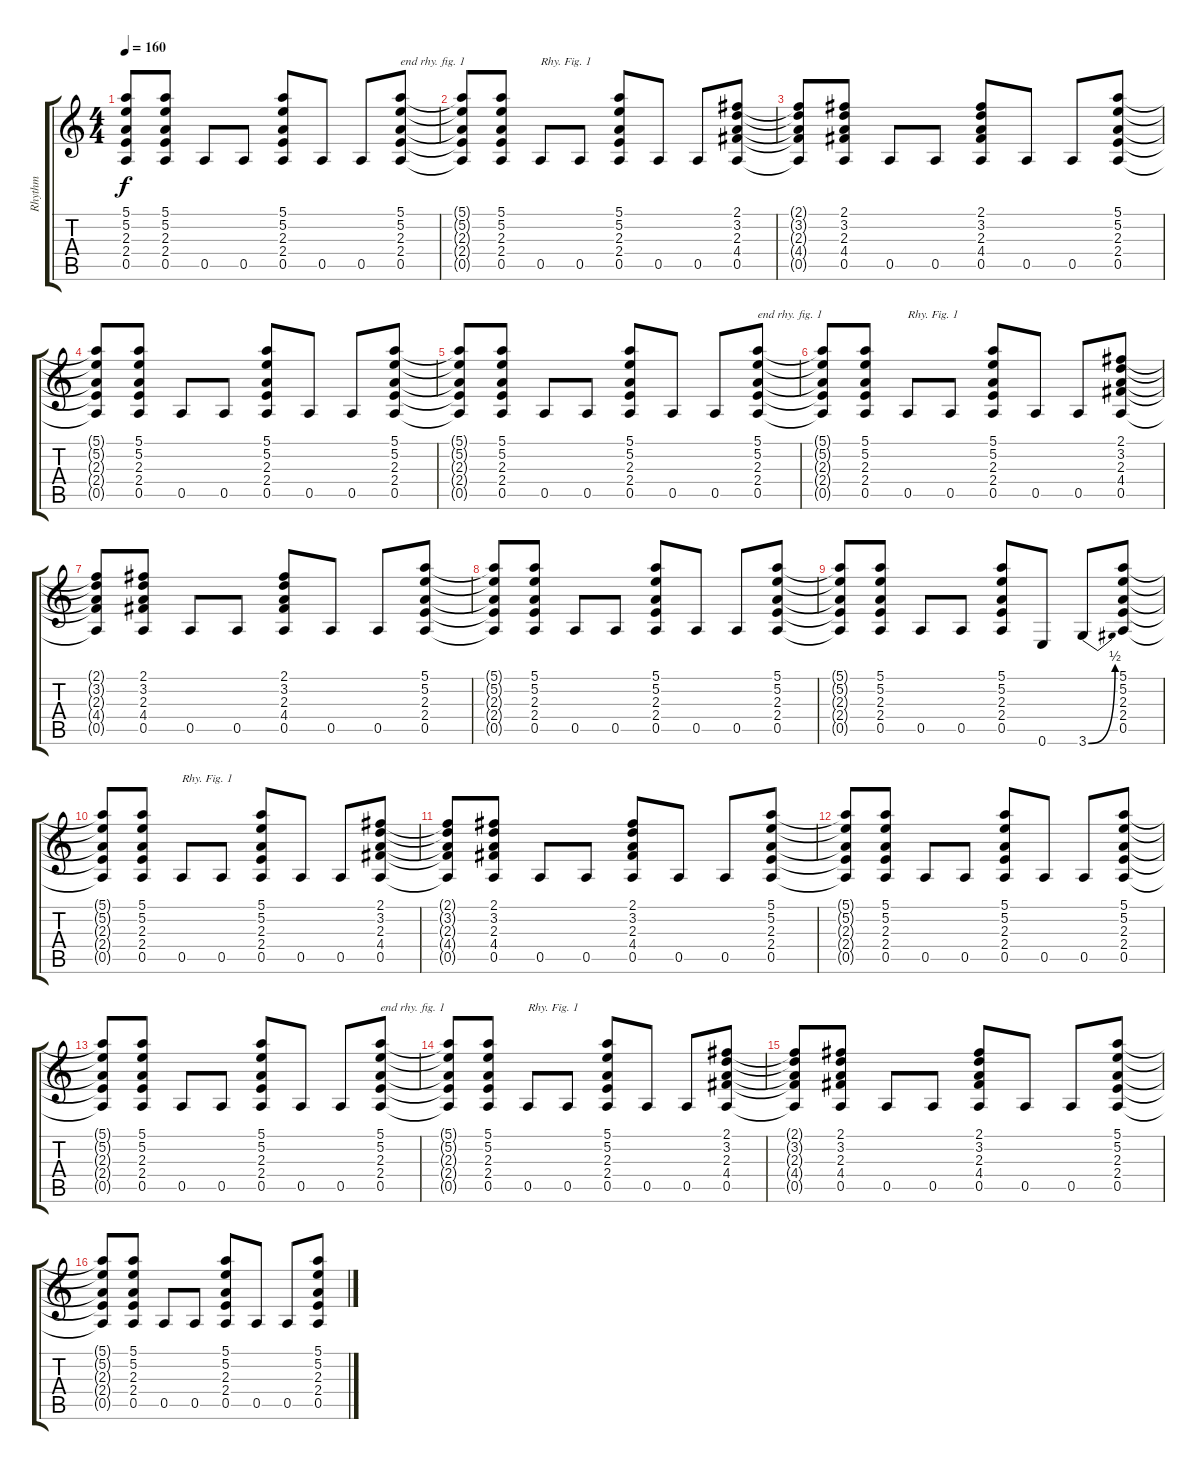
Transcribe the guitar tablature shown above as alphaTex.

\track ("Rhythm" "Rhythm") {instrument overdrivenguitar}
\staff {score tabs}
\tuning (E4 B3 G3 D3 A2 E2) {hide}
\ts (4 4)
\tempo 160
\clef g2
\ks c
(5.1{t} 5.2{t} 2.3{t} 2.4{t} 0.5{t}).8{dy f} (5.1 5.2 2.3 2.4 0.5).8 0.5.8 0.5.8 (5.1 5.2 2.3 2.4 0.5).8 0.5.8 0.5.8 (5.1 5.2 2.3 2.4 0.5).8{txt "end rhy. fig. 1"} |
(5.1{t} 5.2{t} 2.3{t} 2.4{t} 0.5{t}).8 (5.1 5.2 2.3 2.4 0.5).8 0.5.8{txt "Rhy. Fig. 1"} 0.5.8 (5.1 5.2 2.3 2.4 0.5).8 0.5.8 0.5.8 (2.1 3.2 2.3 4.4 0.5).8 |
(2.1{t} 3.2{t} 2.3{t} 4.4{t} 0.5{t}).8 (2.1 3.2 2.3 4.4 0.5).8 0.5.8 0.5.8 (2.1 3.2 2.3 4.4 0.5).8 0.5.8 0.5.8 (5.1 5.2 2.3 2.4 0.5).8 |
(5.1{t} 5.2{t} 2.3{t} 2.4{t} 0.5{t}).8 (5.1 5.2 2.3 2.4 0.5).8 0.5.8 0.5.8 (5.1 5.2 2.3 2.4 0.5).8 0.5.8 0.5.8 (5.1 5.2 2.3 2.4 0.5).8 |
(5.1{t} 5.2{t} 2.3{t} 2.4{t} 0.5{t}).8 (5.1 5.2 2.3 2.4 0.5).8 0.5.8 0.5.8 (5.1 5.2 2.3 2.4 0.5).8 0.5.8 0.5.8 (5.1 5.2 2.3 2.4 0.5).8{txt "end rhy. fig. 1"} |
(5.1{t} 5.2{t} 2.3{t} 2.4{t} 0.5{t}).8 (5.1 5.2 2.3 2.4 0.5).8 0.5.8{txt "Rhy. Fig. 1"} 0.5.8 (5.1 5.2 2.3 2.4 0.5).8 0.5.8 0.5.8 (2.1 3.2 2.3 4.4 0.5).8 |
(2.1{t} 3.2{t} 2.3{t} 4.4{t} 0.5{t}).8 (2.1 3.2 2.3 4.4 0.5).8 0.5.8 0.5.8 (2.1 3.2 2.3 4.4 0.5).8 0.5.8 0.5.8 (5.1 5.2 2.3 2.4 0.5).8 |
(5.1{t} 5.2{t} 2.3{t} 2.4{t} 0.5{t}).8 (5.1 5.2 2.3 2.4 0.5).8 0.5.8 0.5.8 (5.1 5.2 2.3 2.4 0.5).8 0.5.8 0.5.8 (5.1 5.2 2.3 2.4 0.5).8 |
(5.1{t} 5.2{t} 2.3{t} 2.4{t} 0.5{t}).8 (5.1 5.2 2.3 2.4 0.5).8 0.5.8 0.5.8 (5.1 5.2 2.3 2.4 0.5).8 0.6.8 3.6{be (bend 0 0 60 2)}.8 (5.1 5.2 2.3 2.4 0.5).8 |
(5.1{t} 5.2{t} 2.3{t} 2.4{t} 0.5{t}).8{volume 13} (5.1 5.2 2.3 2.4 0.5).8 0.5.8{txt "Rhy. Fig. 1"} 0.5.8 (5.1 5.2 2.3 2.4 0.5).8 0.5.8 0.5.8 (2.1 3.2 2.3 4.4 0.5).8 |
(2.1{t} 3.2{t} 2.3{t} 4.4{t} 0.5{t}).8 (2.1 3.2 2.3 4.4 0.5).8 0.5.8 0.5.8 (2.1 3.2 2.3 4.4 0.5).8 0.5.8 0.5.8 (5.1 5.2 2.3 2.4 0.5).8 |
(5.1{t} 5.2{t} 2.3{t} 2.4{t} 0.5{t}).8{volume 9} (5.1 5.2 2.3 2.4 0.5).8 0.5.8 0.5.8 (5.1 5.2 2.3 2.4 0.5).8 0.5.8 0.5.8 (5.1 5.2 2.3 2.4 0.5).8 |
(5.1{t} 5.2{t} 2.3{t} 2.4{t} 0.5{t}).8 (5.1 5.2 2.3 2.4 0.5).8 0.5.8 0.5.8 (5.1 5.2 2.3 2.4 0.5).8 0.5.8 0.5.8 (5.1 5.2 2.3 2.4 0.5).8{txt "end rhy. fig. 1"} |
(5.1{t} 5.2{t} 2.3{t} 2.4{t} 0.5{t}).8{volume 8} (5.1 5.2 2.3 2.4 0.5).8 0.5.8{txt "Rhy. Fig. 1"} 0.5.8 (5.1 5.2 2.3 2.4 0.5).8 0.5.8 0.5.8 (2.1 3.2 2.3 4.4 0.5).8 |
(2.1{t} 3.2{t} 2.3{t} 4.4{t} 0.5{t}).8 (2.1 3.2 2.3 4.4 0.5).8 0.5.8 0.5.8 (2.1 3.2 2.3 4.4 0.5).8 0.5.8 0.5.8 (5.1 5.2 2.3 2.4 0.5).8 |
(5.1{t} 5.2{t} 2.3{t} 2.4{t} 0.5{t}).8 (5.1 5.2 2.3 2.4 0.5).8{volume 6} 0.5.8 0.5.8 (5.1 5.2 2.3 2.4 0.5).8 0.5.8 0.5.8 (5.1 5.2 2.3 2.4 0.5).8
